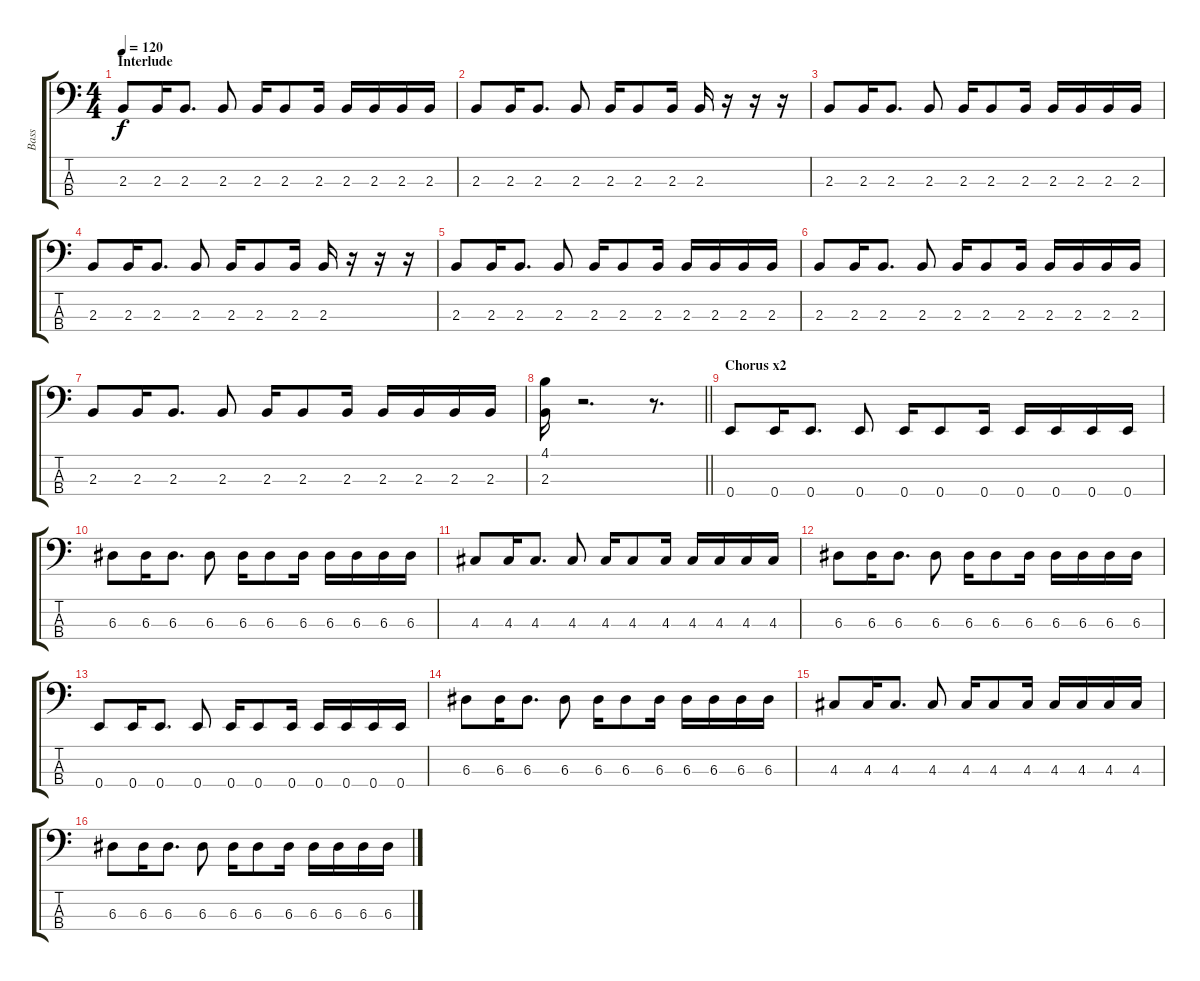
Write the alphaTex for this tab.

\track ("Bass" "Bass") {instrument electricbasspick}
\staff {score tabs}
\tuning (G2 D2 A1 E1) {hide}
\ts (4 4)
\section ("" "Interlude")
\tempo 120
\clef f4
\ks c
2.3.8{dy f} 2.3.16 2.3.8{d} 2.3.8 2.3.16 2.3.8 2.3.16 2.3.16 2.3.16 2.3.16 2.3.16 |
2.3.8 2.3.16 2.3.8{d} 2.3.8 2.3.16 2.3.8 2.3.16 2.3.16 r.16 r.16 r.16 |
2.3.8 2.3.16 2.3.8{d} 2.3.8 2.3.16 2.3.8 2.3.16 2.3.16 2.3.16 2.3.16 2.3.16 |
2.3.8 2.3.16 2.3.8{d} 2.3.8 2.3.16 2.3.8 2.3.16 2.3.16 r.16 r.16 r.16 |
2.3.8 2.3.16 2.3.8{d} 2.3.8 2.3.16 2.3.8 2.3.16 2.3.16 2.3.16 2.3.16 2.3.16 |
2.3.8 2.3.16 2.3.8{d} 2.3.8 2.3.16 2.3.8 2.3.16 2.3.16 2.3.16 2.3.16 2.3.16 |
2.3.8 2.3.16 2.3.8{d} 2.3.8 2.3.16 2.3.8 2.3.16 2.3.16 2.3.16 2.3.16 2.3.16 |
\barLineRight lightlight
(4.1 2.3).16 r.2{d} r.8{d} |
\section ("" "Chorus x2")
0.4.8 0.4.16 0.4.8{d} 0.4.8 0.4.16 0.4.8 0.4.16 0.4.16 0.4.16 0.4.16 0.4.16 |
6.3.8 6.3.16 6.3.8{d} 6.3.8 6.3.16 6.3.8 6.3.16 6.3.16 6.3.16 6.3.16 6.3.16 |
4.3.8 4.3.16 4.3.8{d} 4.3.8 4.3.16 4.3.8 4.3.16 4.3.16 4.3.16 4.3.16 4.3.16 |
6.3.8 6.3.16 6.3.8{d} 6.3.8 6.3.16 6.3.8 6.3.16 6.3.16 6.3.16 6.3.16 6.3.16 |
0.4.8 0.4.16 0.4.8{d} 0.4.8 0.4.16 0.4.8 0.4.16 0.4.16 0.4.16 0.4.16 0.4.16 |
6.3.8 6.3.16 6.3.8{d} 6.3.8 6.3.16 6.3.8 6.3.16 6.3.16 6.3.16 6.3.16 6.3.16 |
4.3.8 4.3.16 4.3.8{d} 4.3.8 4.3.16 4.3.8 4.3.16 4.3.16 4.3.16 4.3.16 4.3.16 |
6.3.8 6.3.16 6.3.8{d} 6.3.8 6.3.16 6.3.8 6.3.16 6.3.16 6.3.16 6.3.16 6.3.16
